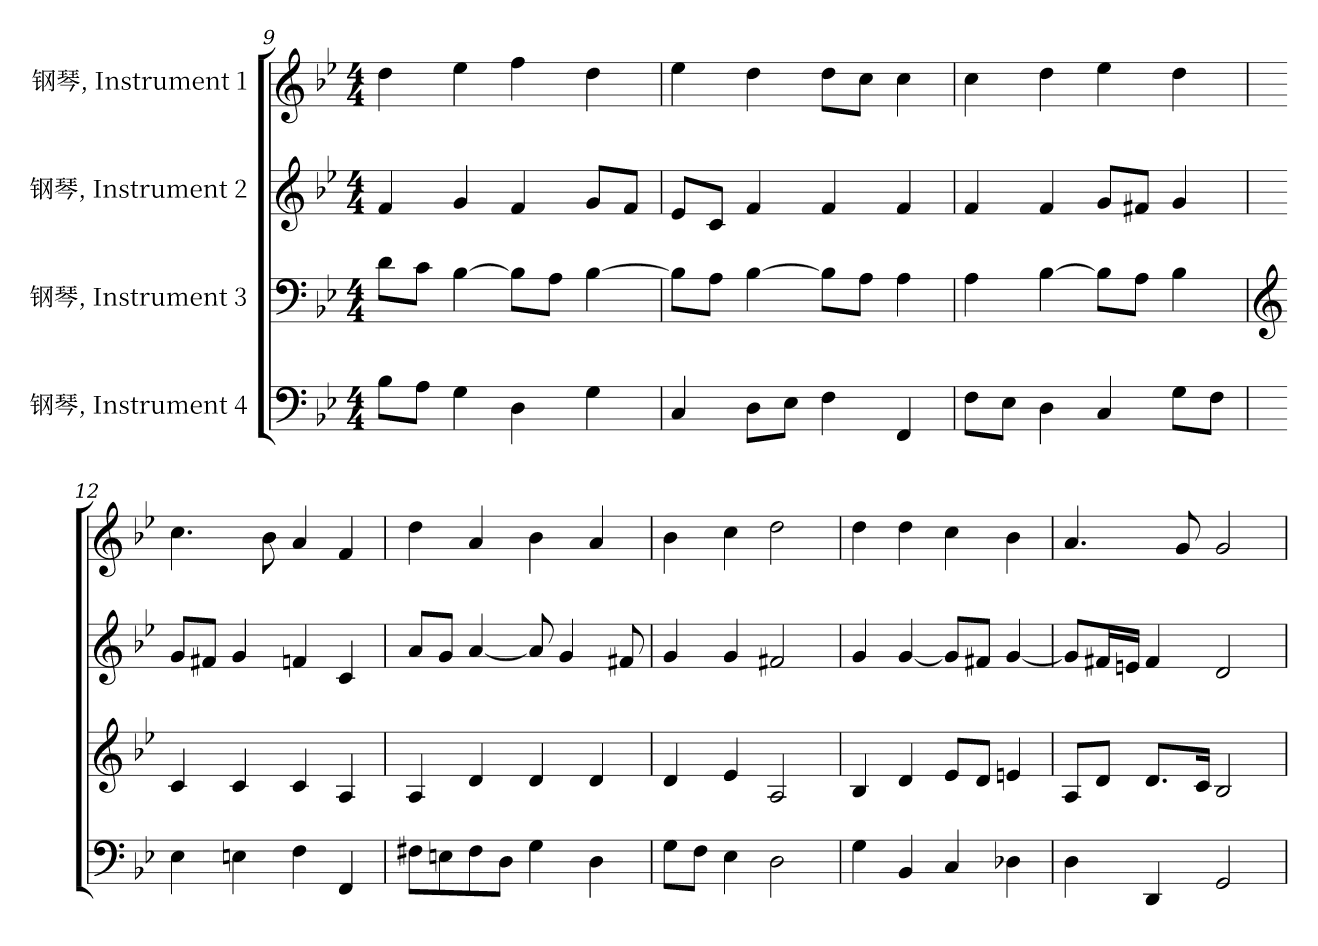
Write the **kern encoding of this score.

**kern	**kern	**kern	**kern
*part4	*part3	*part2	*part1
*staff4	*staff3	*staff2	*staff1
*I"钢琴, Instrument 4	*I"钢琴, Instrument 3	*I"钢琴, Instrument 2	*I"钢琴, Instrument 1
*clefF4	*clefF4	*clefG2	*clefG2
*k[b-e-]	*k[b-e-]	*k[b-e-]	*k[b-e-]
*M4/4	*M4/4	*M4/4	*M4/4
=9	=9	=9	=9
8B-\L	8d\L	4f/	4dd\
8A\J	8c\J	.	.
4G\	[4B-\	4g/	4ee-\
4D\	8B-\L]	4f/	4ff\
.	8A\J	.	.
4G\	[4B-\	8g/L	4dd\
.	.	8f/J	.
=10	=10	=10	=10
4C/	8B-\L]	8e-/L	4ee-\
.	8A\J	8c/J	.
8D\L	[4B-\	4f/	4dd\
8E-\J	.	.	.
4F\	8B-\L]	4f/	8dd\L
.	8A\J	.	8cc\J
4FF/	4A\	4f/	4cc\
=11	=11	=11	=11
8F\L	4A\	4f/	4cc\
8E-\J	.	.	.
4D\	[4B-\	4f/	4dd\
4C/	8B-\L]	8g/L	4ee-\
.	8A\J	8f#X/J	.
8G\L	4B-\	4g/	4dd\
8F\J	.	.	.
=12	=12	=12	=12
*	*clefG2	*	*
4E-\	4c/	8g/L	4.cc\
.	.	8f#X/J	.
4En\	4c/	4g/	.
.	.	.	8b-\
4F\	4c/	4fn/	4a/
4FF/	4A/	4c/	4f/
!!LO:PB:g=z
=13	=13	=13	=13
8F#X\L	4A/	8a/L	4dd\
8En\	.	8g/J	.
8F#\	4d/	[4a/	4a/
8D\J	.	.	.
4G\	4d/	8a/]	4b-\
.	.	4g/	.
4D\	4d/	.	4a/
.	.	8f#X/	.
=14	=14	=14	=14
8G\L	4d/	4g/	4b-\
8F\J	.	.	.
4E-\	4e-/	4g/	4cc\
2D\	2A/	2f#X/	2dd\
=15	=15	=15	=15
4G\	4B-/	4g/	4dd\
4BB-/	4d/	[4g/	4dd\
4C/	8e-/L	8g/L]	4cc\
.	8d/J	8f#X/J	.
4D-X\	4en/	[4g/	4b-\
=16	=16	=16	=16
4D\	8A/L	8g/L]	4.a/
.	8d/J	16f#X/L	.
.	.	16en/JJ	.
4DD/	8.d/L	4f#/	.
.	.	.	8g/
.	16c/Jk	.	.
2GG/	2B-/	2d/	2g/
=	=	=	=
*-	*-	*-	*-
